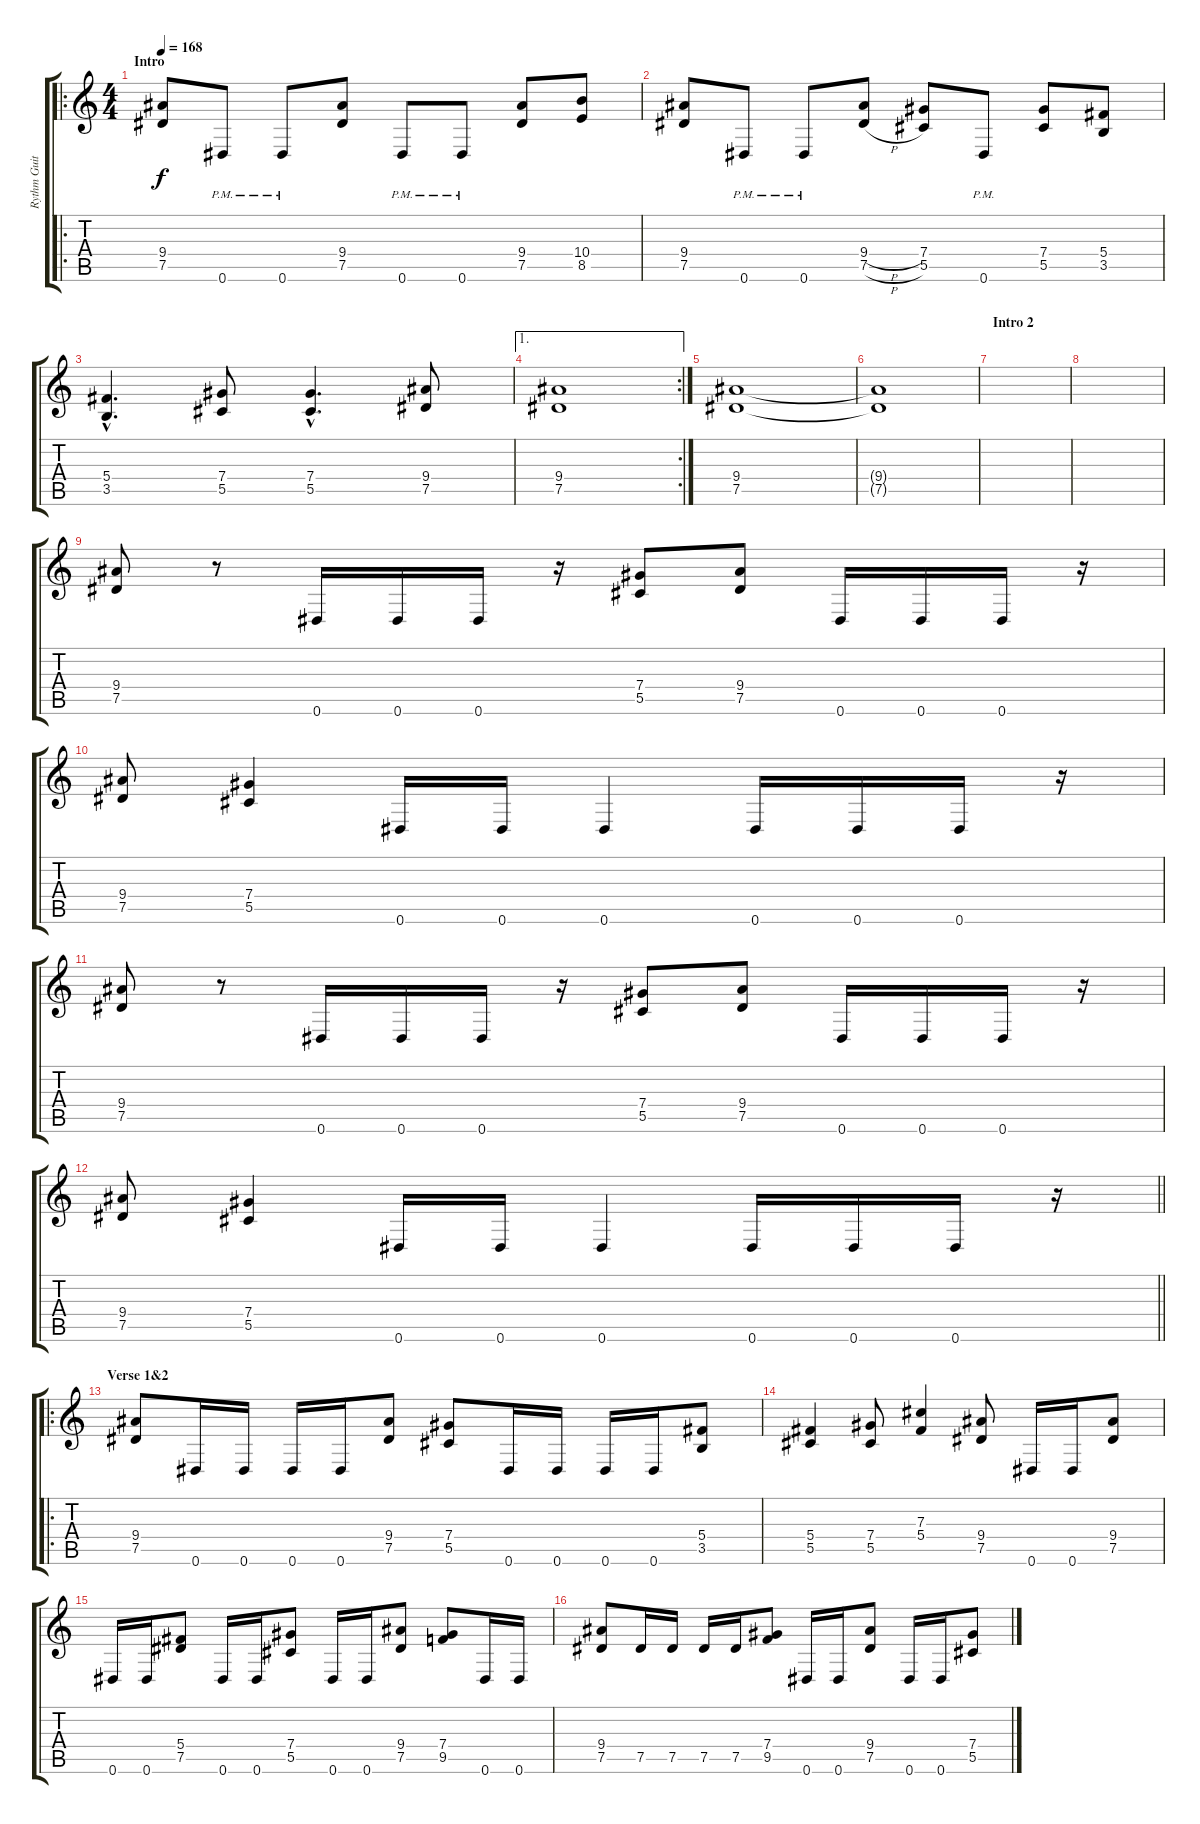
\track ("Rythm Guitar" "Rythm Guit") {instrument distortionguitar}
\staff {score tabs}
\tuning (Eb4 Bb3 Gb3 Db3 Ab2 Eb2) {hide}
\ro
\ts (4 4)
\section ("" "Intro")
\tempo 168
\clef g2
\ks c
(9.4 7.5).8{dy f instrument distortionguitar} 0.6{pm}.8 0.6{pm}.8 (9.4 7.5).8 0.6{pm}.8 0.6{pm}.8 (9.4 7.5).8 (10.4 8.5).8 |
(9.4 7.5).8 0.6{pm}.8 0.6{pm}.8 (9.4{h} 7.5{h}).8 (7.4 5.5).8 0.6{pm}.8 (7.4 5.5).8 (5.4 3.5).8 |
(5.4{hac} 3.5{hac}).4{d} (7.4 5.5).8 (7.4{hac} 5.5{hac}).4{d} (9.4 7.5).8 |
\ae 1
\rc 2
(9.4 7.5).1 |
(9.4 7.5).1 |
(9.4{t} 7.5{t}).1 |
\section ("" "Intro 2")
|
|
(9.4 7.5).8 r.8 0.6.16 0.6.16 0.6.16 r.16 (7.4 5.5).8 (9.4 7.5).8 0.6.16 0.6.16 0.6.16 r.16 |
(9.4 7.5).8 (7.4 5.5).4 0.6.16 0.6.16 0.6.4 0.6.16 0.6.16 0.6.16 r.16 |
(9.4 7.5).8 r.8 0.6.16 0.6.16 0.6.16 r.16 (7.4 5.5).8 (9.4 7.5).8 0.6.16 0.6.16 0.6.16 r.16 |
\barLineRight lightlight
(9.4 7.5).8 (7.4 5.5).4 0.6.16 0.6.16 0.6.4 0.6.16 0.6.16 0.6.16 r.16 |
\ro
\section ("" "Verse 1&2")
(9.4 7.5).8 0.6.16 0.6.16 0.6.16 0.6.16 (9.4 7.5).8 (7.4 5.5).8 0.6.16 0.6.16 0.6.16 0.6.16 (5.4 3.5).8 |
(5.4 5.5).4 (7.4 5.5).8 (7.3 5.4).4 (9.4 7.5).8 0.6.16 0.6.16 (9.4 7.5).8 |
0.6.16 0.6.16 (5.4 7.5).8 0.6.16 0.6.16 (7.4 5.5).8 0.6.16 0.6.16 (9.4 7.5).8 (7.4 9.5).8 0.6.16 0.6.16 |
(9.4 7.5).8 7.5.16 7.5.16 7.5.16 7.5.16 (7.4 9.5).8 0.6.16 0.6.16 (9.4 7.5).8 0.6.16 0.6.16 (7.4 5.5).8
